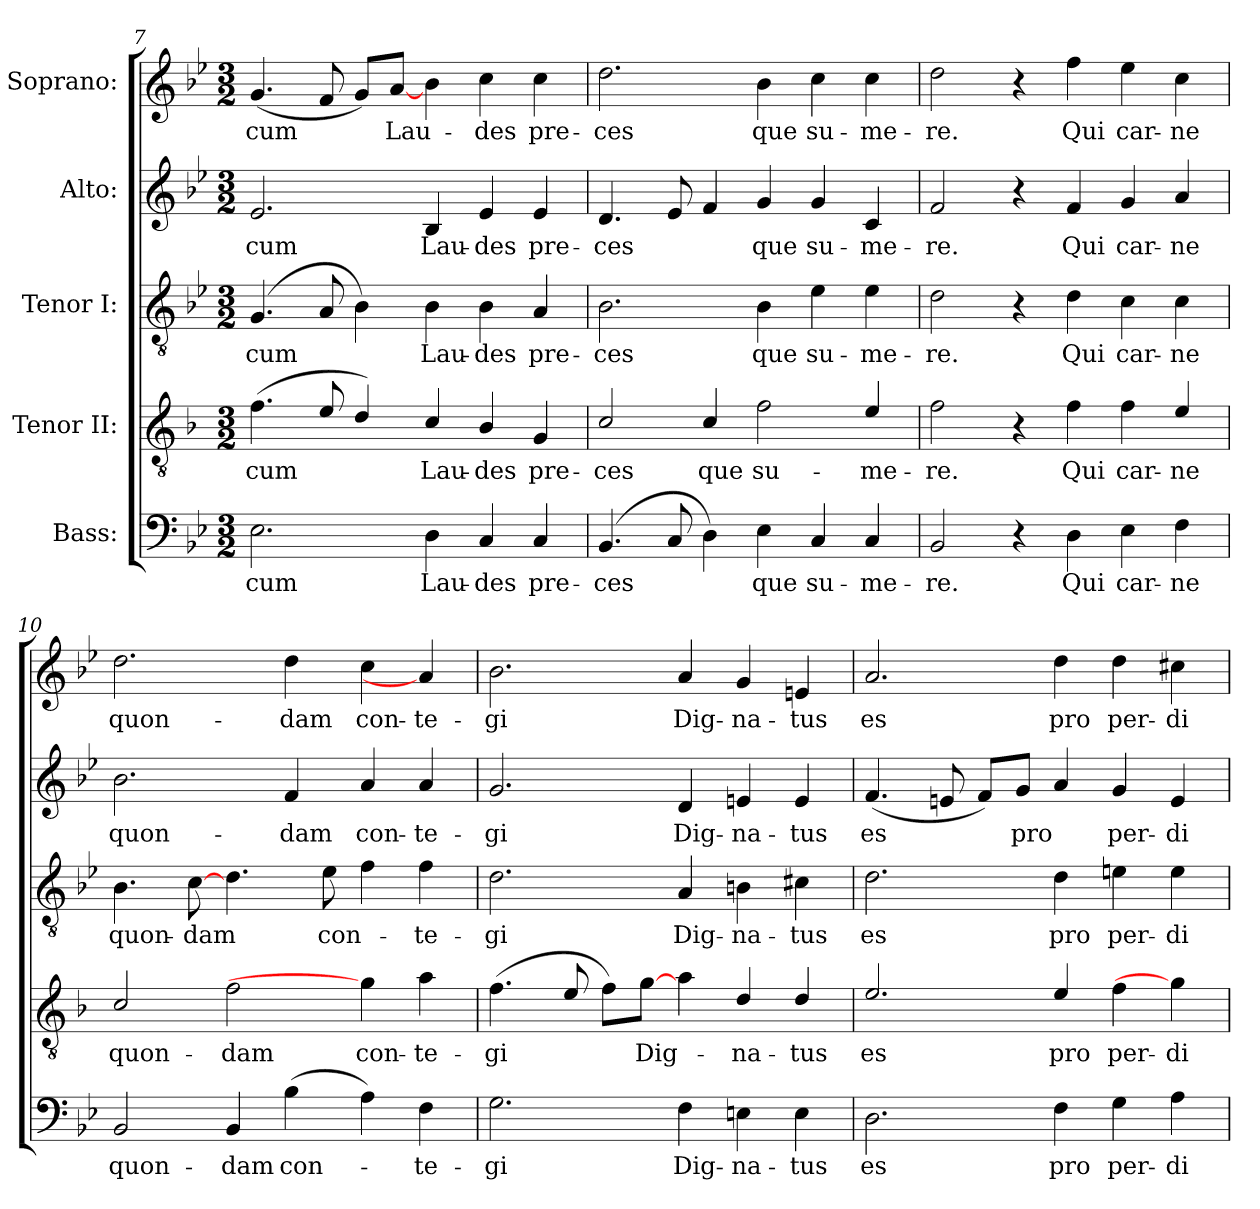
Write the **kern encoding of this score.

**kern	**text	**kern	**text	**kern	**text	**kern	**text	**kern	**text
*part5	*part5	*part4	*part4	*part3	*part3	*part2	*part2	*part1	*part1
*staff5	*staff5	*staff4	*staff4	*staff3	*staff3	*staff2	*staff2	*staff1	*staff1
*I"Bass:	*	*I"Tenor II:	*	*I"Tenor I:	*	*I"Alto:	*	*I"Soprano:	*
*clefF4	*	*clefGv2	*	*clefGv2	*	*clefG2	*	*clefG2	*
*	*	*ITrd4c7	*	*	*	*	*	*	*
*k[b-e-]	*	*k[b-e-]	*	*k[b-e-]	*	*k[b-e-]	*	*k[b-e-]	*
*B-:	*	*B-:	*	*B-:	*	*B-:	*	*B-:	*
*M3/2	*	*M3/2	*	*M3/2	*	*M3/2	*	*M3/2	*
=7	=7	=7	=7	=7	=7	=7	=7	=7	=7
!	!LO:LY:b	!	!LO:LY:b	!	!LO:LY:b	!	!LO:LY:b	!	!LO:LY:b
2.E-\	-cum	(>4.B-\	-cum	(>4.G/	-cum	2.e-/	-cum	(4.g/	-cum
.	.	8A/	.	8A/	.	.	.	8f/	.
.	.	4G/)	.	4B-\)	.	.	.	8g/L)	.
!	!	!	!	!	!	!	!	!	!LO:LY:b
.	.	.	.	.	.	.	.	[8a/J	Lau-
!	!LO:LY:b	!	!LO:LY:b	!	!LO:LY:b	!	!LO:LY:b	!	!
4D\	Lau-	4F/	Lau-	4B-\	Lau-	4B-/	Lau-	4b-\	.
!	!LO:LY:b	!	!LO:LY:b	!	!LO:LY:b	!	!LO:LY:b	!	!LO:LY:b
4C/	-des	4E-/	-des	4B-\	-des	4e-/	-des	4cc\	-des
!	!LO:LY:b	!	!LO:LY:b	!	!LO:LY:b	!	!LO:LY:b	!	!LO:LY:b
4C/	pre-	4C/	pre-	4A/	pre-	4e-/	pre-	4cc\	pre-
=8	=8	=8	=8	=8	=8	=8	=8	=8	=8
!	!LO:LY:b	!	!LO:LY:b	!	!LO:LY:b	!	!LO:LY:b	!	!LO:LY:b
(>4.BB-/	-ces	2F/	-ces	2.B-\	-ces	4.d/	-ces	2.dd\	-ces
8C/	.	.	.	.	.	8e-/	.	.	.
!	!	!	!LO:LY:b	!	!	!	!	!	!
4D\)	.	4F/	que	.	.	4f/	.	.	.
!	!LO:LY:b	!	!LO:LY:b	!	!LO:LY:b	!	!LO:LY:b	!	!LO:LY:b
4E-\	que	2B-\	su-	4B-\	que	4g/	que	4b-\	que
!	!LO:LY:b	!	!	!	!LO:LY:b	!	!LO:LY:b	!	!LO:LY:b
4C/	su-	.	.	4e-\	su-	4g/	su-	4cc\	su-
!	!LO:LY:b	!	!LO:LY:b	!	!LO:LY:b	!	!LO:LY:b	!	!LO:LY:b
4C/	-me-	4A/	-me-	4e-\	-me-	4c/	-me-	4cc\	-me-
!!LO:PB:g=z
=9	=9	=9	=9	=9	=9	=9	=9	=9	=9
!	!LO:LY:b	!	!LO:LY:b	!	!LO:LY:b	!	!LO:LY:b	!	!LO:LY:b
2BB-/	-re.	2B-\	-re.	2d\	-re.	2f/	-re.	2dd\	-re.
4r	.	4r	.	4r	.	4r	.	4r	.
!	!LO:LY:b	!	!LO:LY:b	!	!LO:LY:b	!	!LO:LY:b	!	!LO:LY:b
4D\	Qui	4B-\	Qui	4d\	Qui	4f/	Qui	4ff\	Qui
!	!LO:LY:b	!	!LO:LY:b	!	!LO:LY:b	!	!LO:LY:b	!	!LO:LY:b
4E-\	car-	4B-\	car-	4c\	car-	4g/	car-	4ee-\	car-
!	!LO:LY:b	!	!LO:LY:b	!	!LO:LY:b	!	!LO:LY:b	!	!LO:LY:b
4F\	-ne	4A/	-ne	4c\	-ne	4a/	-ne	4cc\	-ne
=10	=10	=10	=10	=10	=10	=10	=10	=10	=10
!	!LO:LY:b	!	!LO:LY:b	!	!LO:LY:b	!	!LO:LY:b	!	!LO:LY:b
2BB-/	quon-	2F/	quon-	4.B-\	quon-	2.b-\	quon-	2.dd\	quon-
!	!	!	!	!	!LO:LY:b	!	!	!	!
.	.	.	.	[8c\	-dam	.	.	.	.
!	!LO:LY:b	!	!LO:LY:b	!	!	!	!	!	!
4BB-/	-dam	2B-\	-dam	4.d\	.	.	.	.	.
!	!LO:LY:b	!	!	!	!	!	!LO:LY:b	!	!LO:LY:b
(>4B-\	con-	.	.	.	.	4f/	-dam	4dd\	-dam
!	!	!	!	!	!LO:LY:b	!	!	!	!
.	.	.	.	8e-\	con-	.	.	.	.
!	!	!	!LO:LY:b	!	!	!	!LO:LY:b	!	!LO:LY:b
4A\)	.	4c\]	con-	4f\	.	4a/	con-	4cc\	con-
!	!LO:LY:b	!	!LO:LY:b	!	!LO:LY:b	!	!LO:LY:b	!	!LO:LY:b
4F\	-te-	4d\	-te-	4f\	-te-	4a/	-te-	4a/]	-te-
=11	=11	=11	=11	=11	=11	=11	=11	=11	=11
!	!LO:LY:b	!	!LO:LY:b	!	!LO:LY:b	!	!LO:LY:b	!	!LO:LY:b
2.G\	-gi	(>4.B-\	-gi	2.d\	-gi	2.g/	-gi	2.b-\	-gi
.	.	8A/	.	.	.	.	.	.	.
.	.	8B-\L)	.	.	.	.	.	.	.
!	!	!	!LO:LY:b	!	!	!	!	!	!
.	.	[8c\J	Dig-	.	.	.	.	.	.
!	!LO:LY:b	!	!	!	!LO:LY:b	!	!LO:LY:b	!	!LO:LY:b
4F\	Dig-	4d\	.	4A/	Dig-	4d/	Dig-	4a/	Dig-
!	!LO:LY:b	!	!LO:LY:b	!	!LO:LY:b	!	!LO:LY:b	!	!LO:LY:b
4En\	-na-	4G/	-na-	4Bn\	-na-	4en/	-na-	4g/	-na-
!	!LO:LY:b	!	!LO:LY:b	!	!LO:LY:b	!	!LO:LY:b	!	!LO:LY:b
4E\	-tus	4G/	-tus	4c#X\	-tus	4e/	-tus	4en/	-tus
!!LO:LB:g=z
=12	=12	=12	=12	=12	=12	=12	=12	=12	=12
!	!LO:LY:b	!	!LO:LY:b	!	!LO:LY:b	!	!LO:LY:b	!	!LO:LY:b
2.D\	es	2.A/	es	2.d\	es	(4.f/	es	2.a/	es
.	.	.	.	.	.	8en/	.	.	.
.	.	.	.	.	.	8f/L)	.	.	.
!	!	!	!	!	!	!	!LO:LY:b	!	!
.	.	.	.	.	.	8g/J	pro	.	.
!	!LO:LY:b	!	!LO:LY:b	!	!LO:LY:b	!	!	!	!LO:LY:b
4F\	pro	4A/	pro	4d\	pro	4a/	.	4dd\	pro
!	!LO:LY:b	!	!LO:LY:b	!	!LO:LY:b	!	!LO:LY:b	!	!LO:LY:b
4G\	per-	4B-\	per-	4en\	per-	4g/	per-	4dd\	per-
!	!LO:LY:b	!	!LO:LY:b	!	!LO:LY:b	!	!LO:LY:b	!	!LO:LY:b
4A\	-di-	4c\]	-di-	4e\	-di-	4e/	-di-	4cc#X\	-di-
=	=	=	=	=	=	=	=	=	=
*-	*-	*-	*-	*-	*-	*-	*-	*-	*-
